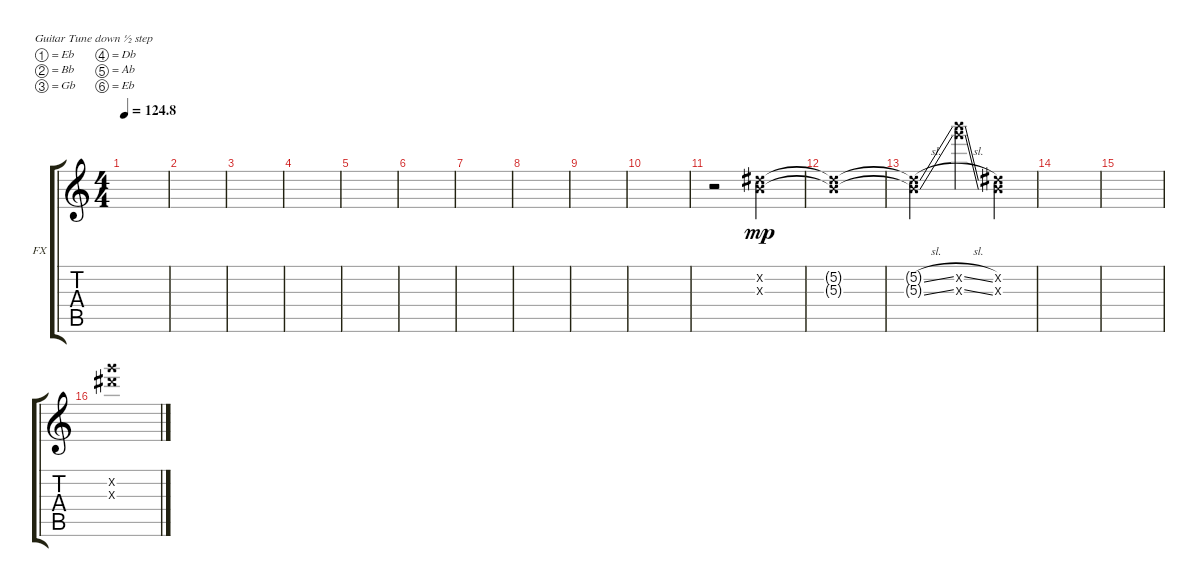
\defaultSystemsLayout 4
\bracketExtendMode groupsimilarinstruments
\firstSystemTrackNameOrientation horizontal
\otherSystemsTrackNameOrientation horizontal
\track ("Effects" "FX") {instrument overdrivenguitar}
\staff {score tabs}
\tuning (Eb4 Bb3 Gb3 Db3 Ab2 Eb2)
\ts (4 4)
\tempo
124.8
\accidentals auto
\clef g2
\ottava regular
\simile none
\ks c
|
|
|
|
|
|
|
|
|
|
r.2 (5.3{x} 5.2{x}).2{dy mp} |
(5.3{x t} 5.2{x t}).1 |
(5.3{sl x t} 5.2{sl x t}).2 (25.3{sl x} 25.2{sl x}).4 (5.3{x} 5.2{x}).4 |
|
|
(21.3{sl x} 21.2{sl x}).1
